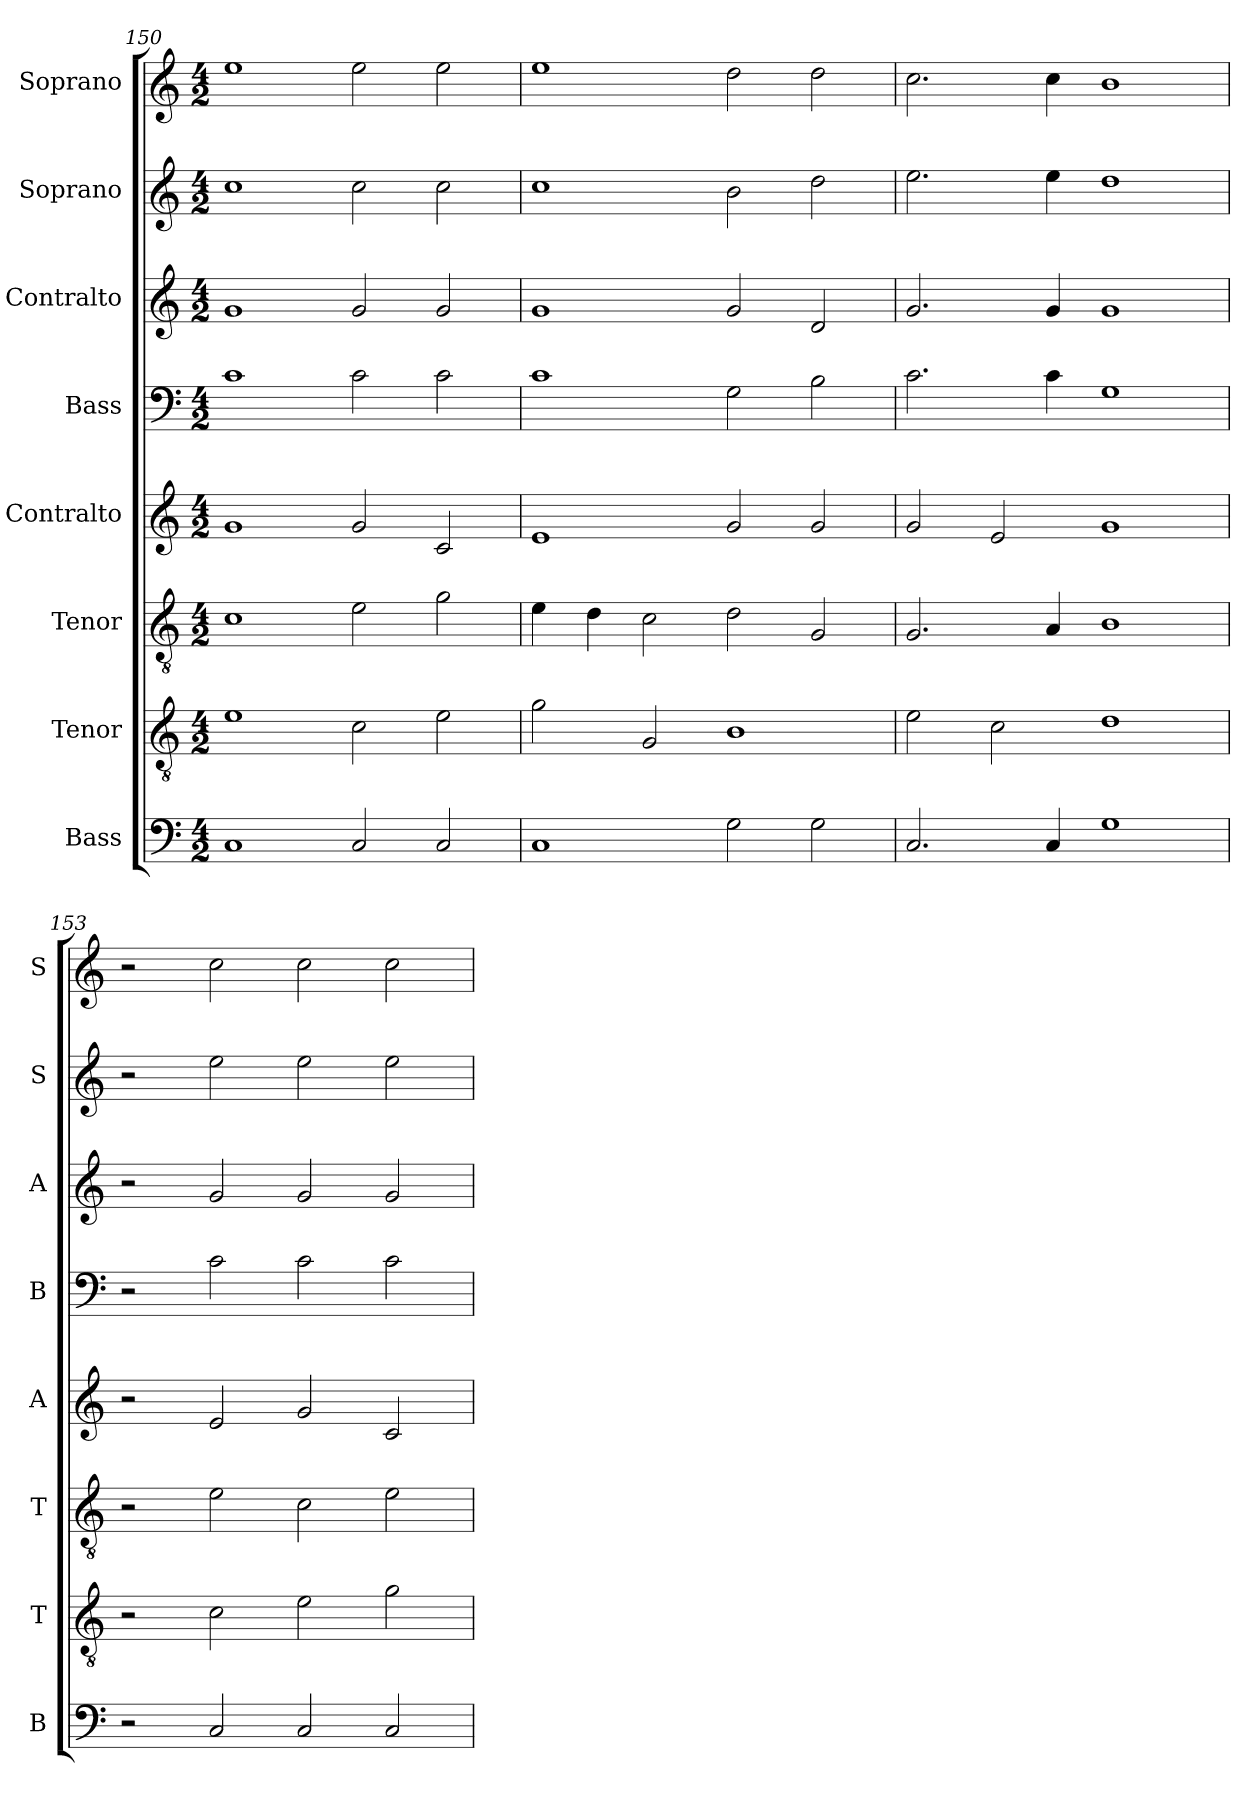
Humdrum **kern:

**kern	**kern	**kern	**kern	**kern	**kern	**kern	**kern
*part8	*part7	*part6	*part5	*part4	*part3	*part2	*part1
*staff8	*staff7	*staff6	*staff5	*staff4	*staff3	*staff2	*staff1
*I"Bass	*I"Tenor	*I"Tenor	*I"Contralto	*I"Bass	*I"Contralto	*I"Soprano	*I"Soprano
*I'B	*I'T	*I'T	*I'A	*I'B	*I'A	*I'S	*I'S
*clefF4	*clefGv2	*clefGv2	*clefG2	*clefF4	*clefG2	*clefG2	*clefG2
*k[]	*k[]	*k[]	*k[]	*k[]	*k[]	*k[]	*k[]
*G:mix	*G:mix	*G:mix	*G:mix	*G:mix	*G:mix	*G:mix	*G:mix
*M4/2	*M4/2	*M4/2	*M4/2	*M4/2	*M4/2	*M4/2	*M4/2
=150	=150	=150	=150	=150	=150	=150	=150
1C	1e	1c	1g	1c	1g	1cc	1ee
2C	2c	2e	2g	2c	2g	2cc	2ee
2C	2e	2g	2c	2c	2g	2cc	2ee
=151	=151	=151	=151	=151	=151	=151	=151
1C	2g	4e	1e	1c	1g	1cc	1ee
.	.	4d	.	.	.	.	.
.	2G	2c	.	.	.	.	.
2G	1B	2d	2g	2G	2g	2b	2dd
2G	.	2G	2g	2B	2d	2dd	2dd
=152	=152	=152	=152	=152	=152	=152	=152
2.C	2e	2.G	2g	2.c	2.g	2.ee	2.cc
.	2c	.	2e	.	.	.	.
4C	.	4A	.	4c	4g	4ee	4cc
1G	1d	1B	1g	1G	1g	1dd	1b
=153	=153	=153	=153	=153	=153	=153	=153
2r	2r	2r	2r	2r	2r	2r	2r
2C	2c	2e	2e	2c	2g	2ee	2cc
2C	2e	2c	2g	2c	2g	2ee	2cc
2C	2g	2e	2c	2c	2g	2ee	2cc
=	=	=	=	=	=	=	=
*-	*-	*-	*-	*-	*-	*-	*-
